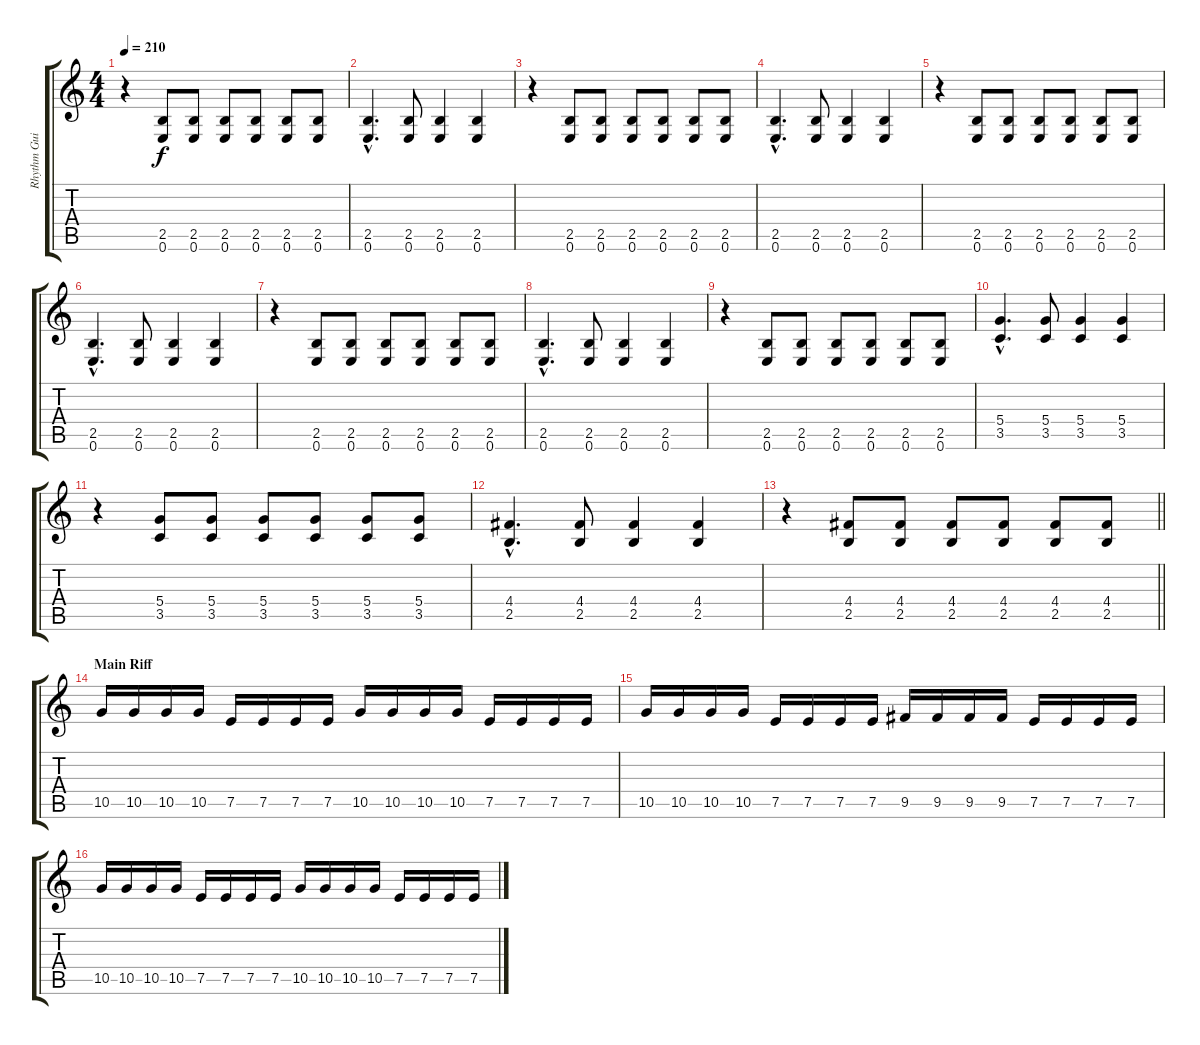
\track ("Rhythm Guitar" "Rhythm Gui") {instrument distortionguitar}
\staff {score tabs}
\tuning (E4 B3 G3 D3 A2 E2) {hide}
\ts (4 4)
\tempo 210
\clef g2
\ks c
r.4{dy f} (2.5 0.6).8 (2.5 0.6).8 (2.5 0.6).8 (2.5 0.6).8 (2.5 0.6).8 (2.5 0.6).8 |
(2.5{hac} 0.6{hac}).4{d} (2.5 0.6).8 (2.5 0.6).4 (2.5 0.6).4 |
r.4 (2.5 0.6).8 (2.5 0.6).8 (2.5 0.6).8 (2.5 0.6).8 (2.5 0.6).8 (2.5 0.6).8 |
(2.5{hac} 0.6{hac}).4{d} (2.5 0.6).8 (2.5 0.6).4 (2.5 0.6).4 |
r.4 (2.5 0.6).8 (2.5 0.6).8 (2.5 0.6).8 (2.5 0.6).8 (2.5 0.6).8 (2.5 0.6).8 |
(2.5{hac} 0.6{hac}).4{d} (2.5 0.6).8 (2.5 0.6).4 (2.5 0.6).4 |
r.4 (2.5 0.6).8 (2.5 0.6).8 (2.5 0.6).8 (2.5 0.6).8 (2.5 0.6).8 (2.5 0.6).8 |
(2.5{hac} 0.6{hac}).4{d} (2.5 0.6).8 (2.5 0.6).4 (2.5 0.6).4 |
r.4 (2.5 0.6).8 (2.5 0.6).8 (2.5 0.6).8 (2.5 0.6).8 (2.5 0.6).8 (2.5 0.6).8 |
(5.4{hac} 3.5{hac}).4{d} (5.4 3.5).8 (5.4 3.5).4 (5.4 3.5).4 |
r.4 (5.4 3.5).8 (5.4 3.5).8 (5.4 3.5).8 (5.4 3.5).8 (5.4 3.5).8 (5.4 3.5).8 |
(4.4{hac} 2.5{hac}).4{d} (4.4 2.5).8 (4.4 2.5).4 (4.4 2.5).4 |
\barLineRight lightlight
r.4 (4.4 2.5).8 (4.4 2.5).8 (4.4 2.5).8 (4.4 2.5).8 (4.4 2.5).8 (4.4 2.5).8 |
\section ("" "Main Riff")
10.5.16 10.5.16 10.5.16 10.5.16 7.5.16 7.5.16 7.5.16 7.5.16 10.5.16 10.5.16 10.5.16 10.5.16 7.5.16 7.5.16 7.5.16 7.5.16 |
10.5.16 10.5.16 10.5.16 10.5.16 7.5.16 7.5.16 7.5.16 7.5.16 9.5.16 9.5.16 9.5.16 9.5.16 7.5.16 7.5.16 7.5.16 7.5.16 |
10.5.16 10.5.16 10.5.16 10.5.16 7.5.16 7.5.16 7.5.16 7.5.16 10.5.16 10.5.16 10.5.16 10.5.16 7.5.16 7.5.16 7.5.16 7.5.16
